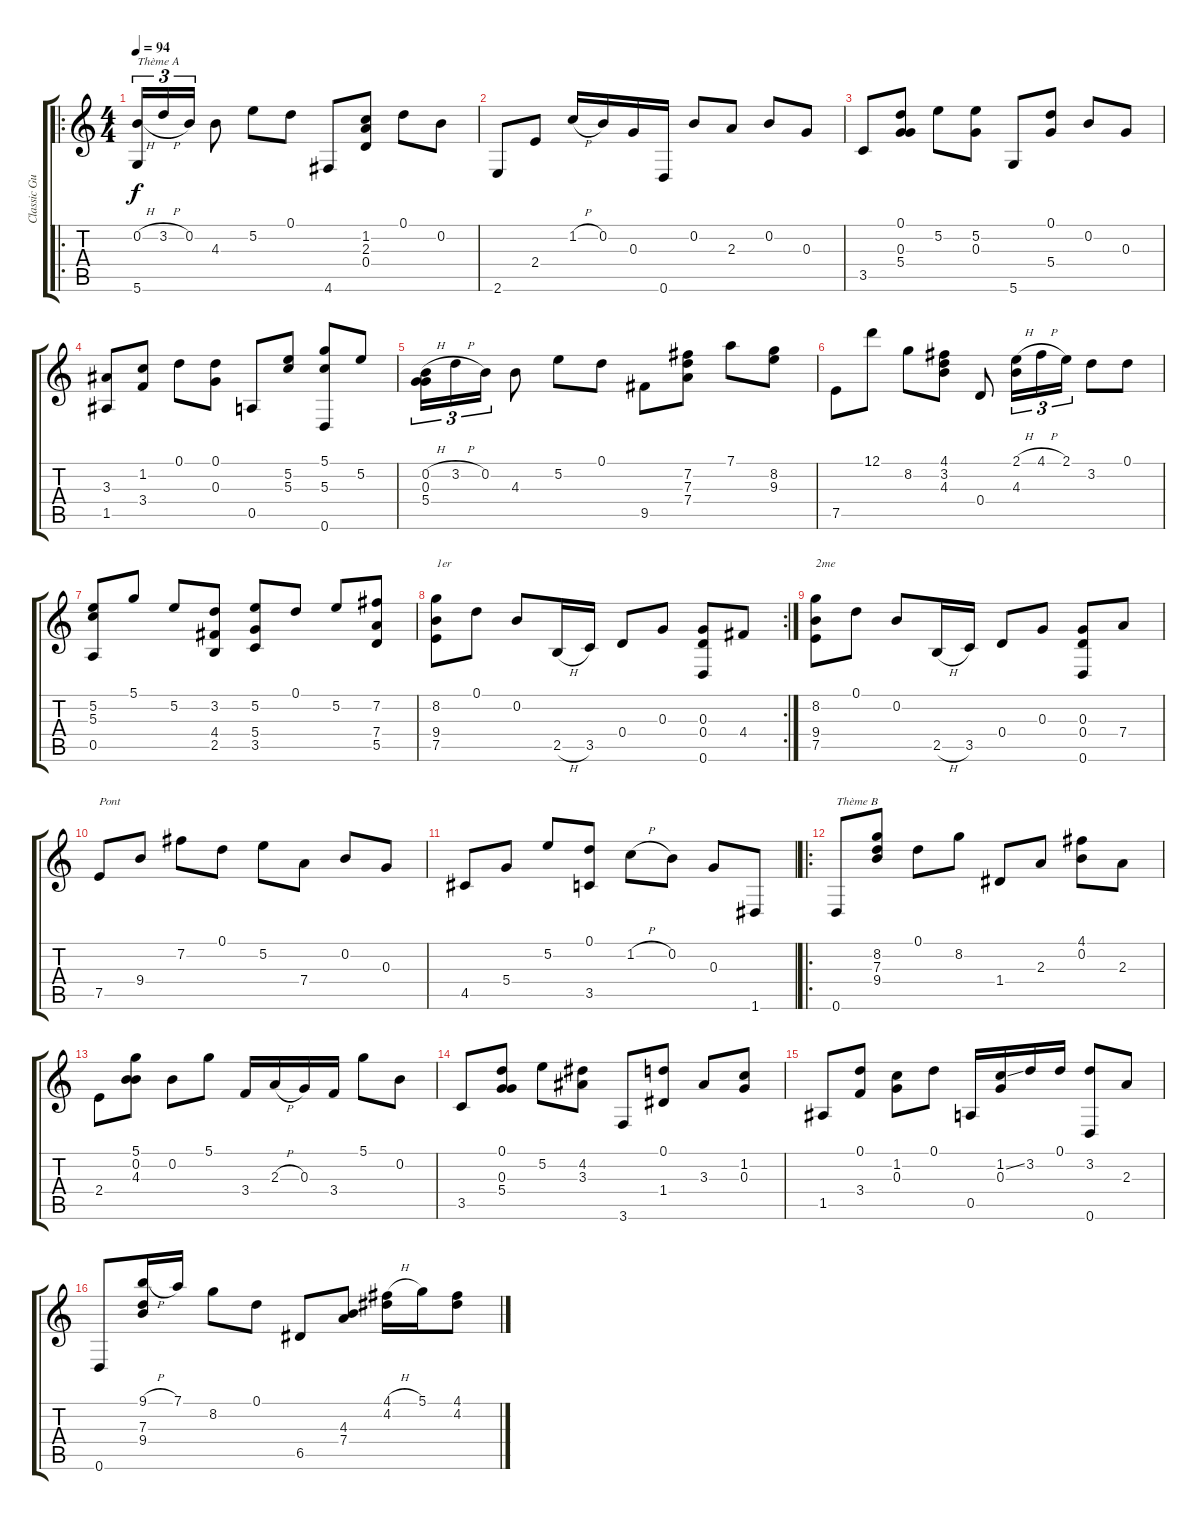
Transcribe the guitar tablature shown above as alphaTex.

\track ("Classic Guitar" "Classic Gu") {instrument acousticguitarnylon}
\staff {score tabs}
\tuning (D4 B3 G3 D3 A2 D2) {hide}
\ro
\ts (4 4)
\tempo 94
\clef g2
\ks c
(0.2{h} 5.6).16{tu (3 2) txt "Thème A" dy f instrument acousticguitarnylon} 3.2{h}.16{tu (3 2)} 0.2.16{tu (3 2)} 4.3.8 5.2.8 0.1.8 4.6.8 (1.2 2.3 0.4).8 0.1.8 0.2.8 |
2.6.8 2.4.8 1.2{h}.16 0.2.16 0.3.16 0.6.16 0.2.8 2.3.8 0.2.8 0.3.8 |
3.5.8 (0.1 0.3 5.4).8 5.2.8 (5.2 0.3).8 5.6.8 (0.1 5.4).8 0.2.8 0.3.8 |
(3.3 1.5).8 (1.2 3.4).8 0.1.8 (0.1 0.3).8 0.5.8 (5.2 5.3).8 (5.1 5.3 0.6).8 5.2.8 |
(0.2{h} 0.3 5.4).16{tu (3 2)} 3.2{h}.16{tu (3 2)} 0.2.16{tu (3 2)} 4.3.8 5.2.8 0.1.8 9.5.8 (7.2 7.3 7.4).8 7.1.8 (8.2 9.3).8 |
7.5.8 12.1.8 8.2.8 (4.1 3.2 4.3).8 0.4.8 (2.1{h} 4.3).16{tu (3 2)} 4.1{h}.16{tu (3 2)} 2.1.16{tu (3 2)} 3.2.8 0.1.8 |
(5.2 5.3 0.5).8 5.1.8 5.2.8 (3.2 4.4 2.5).8 (5.2 5.4 3.5).8 0.1.8 5.2.8 (7.2 7.4 5.5).8 |
\rc 2
(8.2 9.4 7.5).8{txt "1er"} 0.1.8 0.2.8 2.5{h}.16 3.5.16 0.4.8 0.3.8 (0.3 0.4 0.6).8 4.4.8 |
(8.2 9.4 7.5).8{txt "2me"} 0.1.8 0.2.8 2.5{h}.16 3.5.16 0.4.8 0.3.8 (0.3 0.4 0.6).8 7.4.8 |
7.5.8{txt "Pont"} 9.4.8 7.2.8 0.1.8 5.2.8 7.4.8 0.2.8 0.3.8 |
4.5.8 5.4.8 5.2.8 (0.1 3.5).8 1.2{h}.8 0.2.8 0.3.8 1.6.8 |
\ro
0.6.8{txt "Thème B"} (8.2 7.3 9.4).8 0.1.8 8.2.8 1.4.8 2.3.8 (4.1 0.2).8 2.3.8 |
2.4.8 (5.1 0.2 4.3).8 0.2.8 5.1.8 3.4.16 2.3{h}.16 0.3.16 3.4.16 5.1.8 0.2.8 |
3.5.8 (0.1 0.3 5.4).8 5.2.8 (4.2 3.3).8 3.6.8 (0.1 1.4).8 3.3.8 (1.2 0.3).8 |
1.5.8 (0.1 3.4).8 (1.2 0.3).8 0.1.8 0.5.16 (1.2{ss} 0.3).16 3.2.16 0.1.16 (3.2 0.6).8 2.3.8 |
0.6.8 (9.1{h} 7.3 9.4).16 7.1.16 8.2.8 0.1.8 6.5.8 (4.3 7.4).8 (4.1{h} 4.2).16 5.1.16 (4.1 4.2).8
